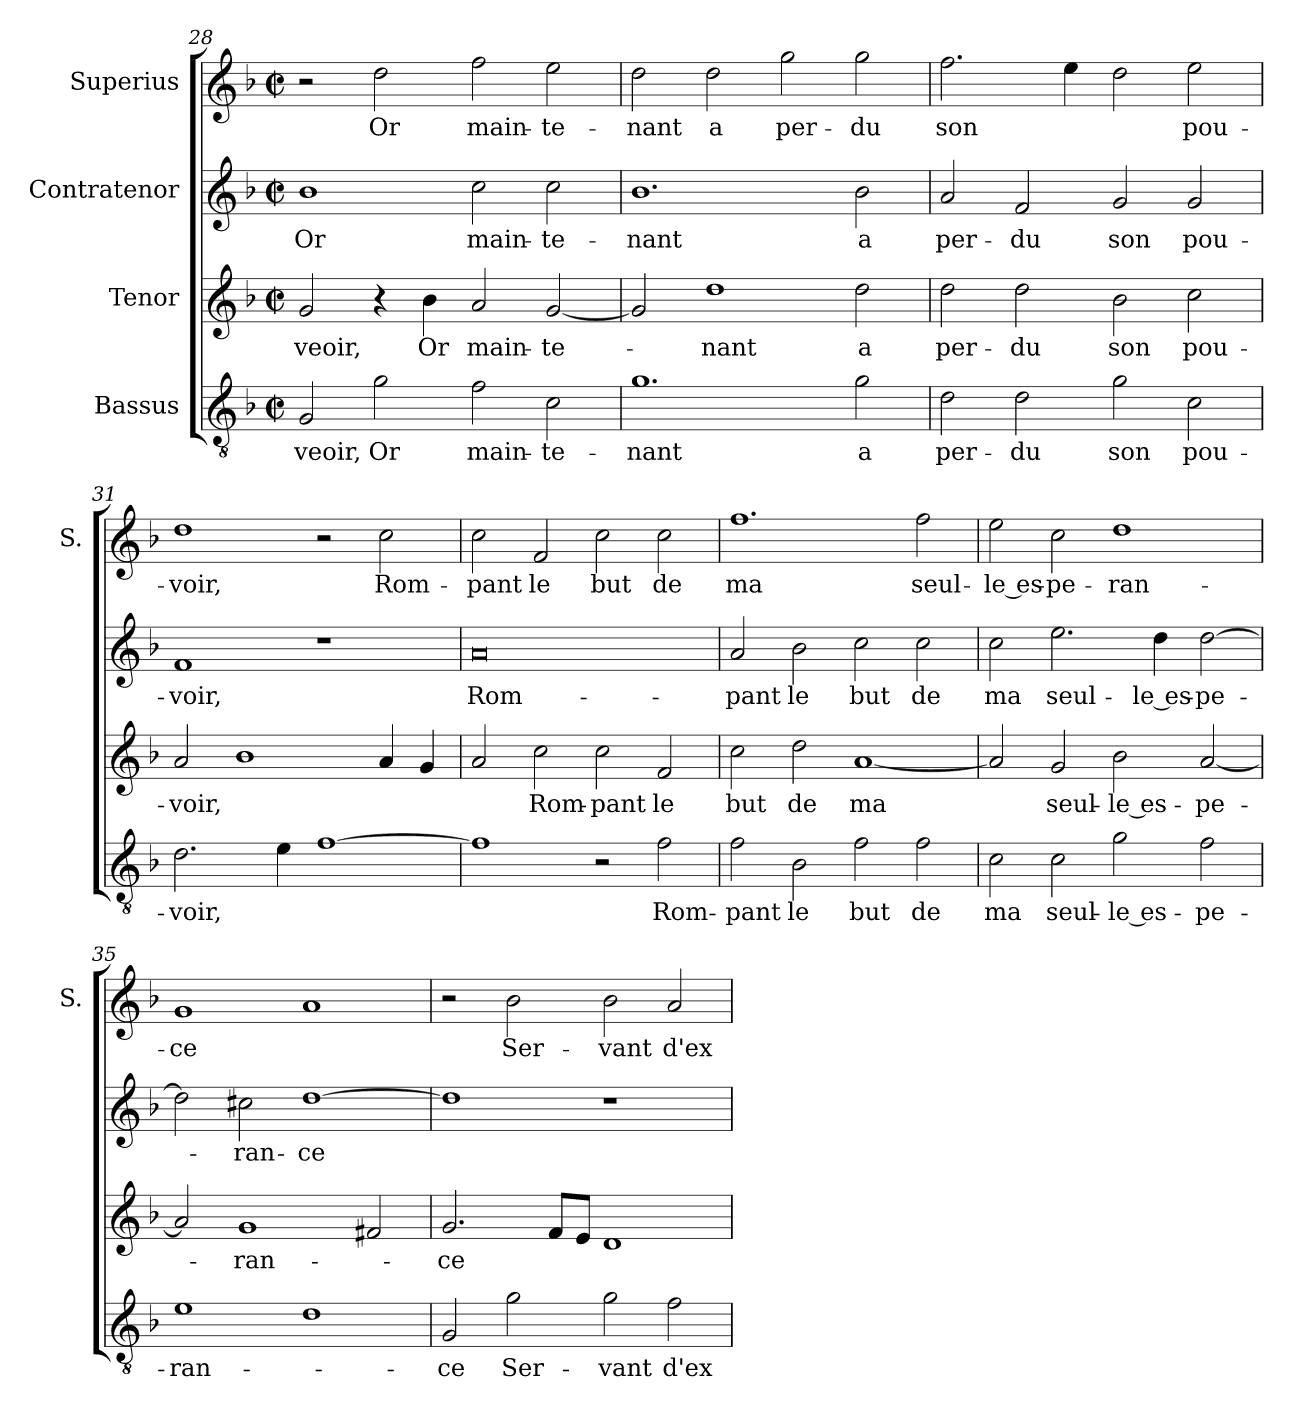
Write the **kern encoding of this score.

**kern	**text	**kern	**text	**kern	**text	**kern	**text
*part4	*part4	*part3	*part3	*part2	*part2	*part1	*part1
*staff4	*staff4	*staff3	*staff3	*staff2	*staff2	*staff1	*staff1
*I"Bassus	*	*I"Tenor	*	*I"Contratenor	*	*I"Superius	*
*	*	*	*	*	*	*I'S.	*
*clefGv2	*	*clefG2	*	*clefG2	*	*clefG2	*
*k[b-]	*	*k[b-]	*	*k[b-]	*	*k[b-]	*
*F:	*	*F:	*	*F:	*	*F:	*
*M2/2	*	*M2/2	*	*M2/2	*	*M2/2	*
*met(c|)	*	*met(c|)	*	*met(c|)	*	*met(c|)	*
=28	=28	=28	=28	=28	=28	=28	=28
2G/	-veoir,	2g/	-veoir,	1b-\	Or	2r	.
2g\	Or	4r	.	.	.	2dd\	Or
.	.	4b-\	Or	.	.	.	.
2f\	main-	2a/	main-	2cc\	main-	2ff\	main-
2c\	-te-	[2g/	-te-	2cc\	-te-	2ee\	-te-
=29	=29	=29	=29	=29	=29	=29	=29
1.g\	-nant	2g/]	.	1.b-\	-nant	2dd\	-nant
.	.	1dd\	-nant	.	.	2dd\	a
.	.	.	.	.	.	2gg\	per-
2g\	a	2dd\	a	2b-\	a	2gg\	-du
=30	=30	=30	=30	=30	=30	=30	=30
2d\	per-	2dd\	per-	2a/	per-	2.ff\	son
2d\	-du	2dd\	-du	2f/	-du	.	.
.	.	.	.	.	.	4ee\	.
2g\	son	2b-\	son	2g/	son	2dd\	.
2c\	pou-	2cc\	pou-	2g/	pou-	2ee\	pou-
!!LO:PB:g=z
=31	=31	=31	=31	=31	=31	=31	=31
2.d\	-voir,	2a/	-voir,	1f/	-voir,	1dd\	-voir,
.	.	1b-\	.	.	.	.	.
4e\	.	.	.	.	.	.	.
[1f\	.	.	.	1r	.	2r	.
.	.	4a/	.	.	.	2cc\	Rom-
.	.	4g/	.	.	.	.	.
=32	=32	=32	=32	=32	=32	=32	=32
1f\]	.	2a/	.	0a/	Rom-	2cc\	-pant
.	.	2cc\	Rom-	.	.	2f/	le
2r	.	2cc\	-pant	.	.	2cc\	but
2f\	Rom-	2f/	le	.	.	2cc\	de
=33	=33	=33	=33	=33	=33	=33	=33
2f\	-pant	2cc\	but	2a/	-pant	1.ff\	ma
2B-\	le	2dd\	de	2b-\	le	.	.
2f\	but	[1a/	ma	2cc\	but	.	.
2f\	de	.	.	2cc\	de	2ff\	seul-
=34	=34	=34	=34	=34	=34	=34	=34
2c\	ma	2a/]	.	2cc\	ma	2ee\	-le es-
2c\	seul-	2g/	seul-	2.ee\	seul-	2cc\	-pe-
2g\	-le es-	2b-\	-le es-	.	.	1dd\	-ran-
.	.	.	.	4dd\	-le es-	.	.
2f\	-pe-	[2a/	-pe-	[2dd\	-pe-	.	.
=35	=35	=35	=35	=35	=35	=35	=35
1e\	-ran-	2a/]	.	2dd\]	.	1g/	-ce
.	.	1g/	-ran-	2cc#X\	-ran-	.	.
1d\	.	.	.	[1dd\	-ce	1a/	.
.	.	2f#X/	.	.	.	.	.
!!LO:LB:g=z
=36	=36	=36	=36	=36	=36	=36	=36
2G/	-ce	2.g/	-ce	1dd\]	.	2r	.
2g\	Ser-	.	.	.	.	2b-\	Ser-
.	.	8f/L	.	.	.	.	.
.	.	8e/J	.	.	.	.	.
2g\	-vant	1d/	.	1r	.	2b-\	-vant
2f\	d'ex-	.	.	.	.	2a/	d'ex-
=	=	=	=	=	=	=	=
*-	*-	*-	*-	*-	*-	*-	*-
